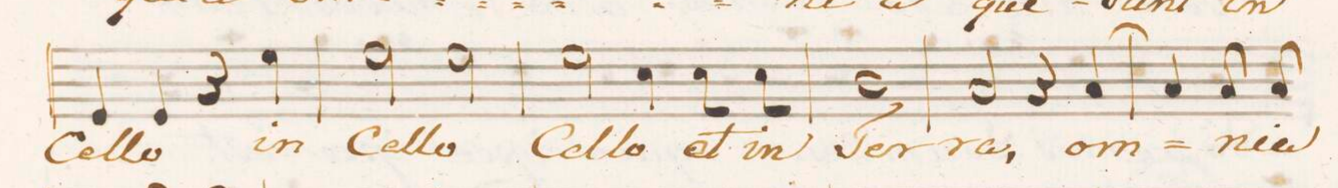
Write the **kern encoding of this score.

**kern	**text
*I"Tenore.	*
*clefC4	*
*k[]	*
*met(C.)	*
*M4/4	*
4D/	Cel-
4D/	-lo
4r	.
4d\	in
=19	=19
2d\	Cel-
2d\	-lo
=20	=20
2d\	Cel-
4B\	-lo
8B\	et
8B\	in
=21	=21
1A	Ter-
=22	=22
2G/	-ra,
4r	.
[>4G/	om-
=23	=23
4G/]	.
8G/	-ni-
8G/	-a
*-	*-
